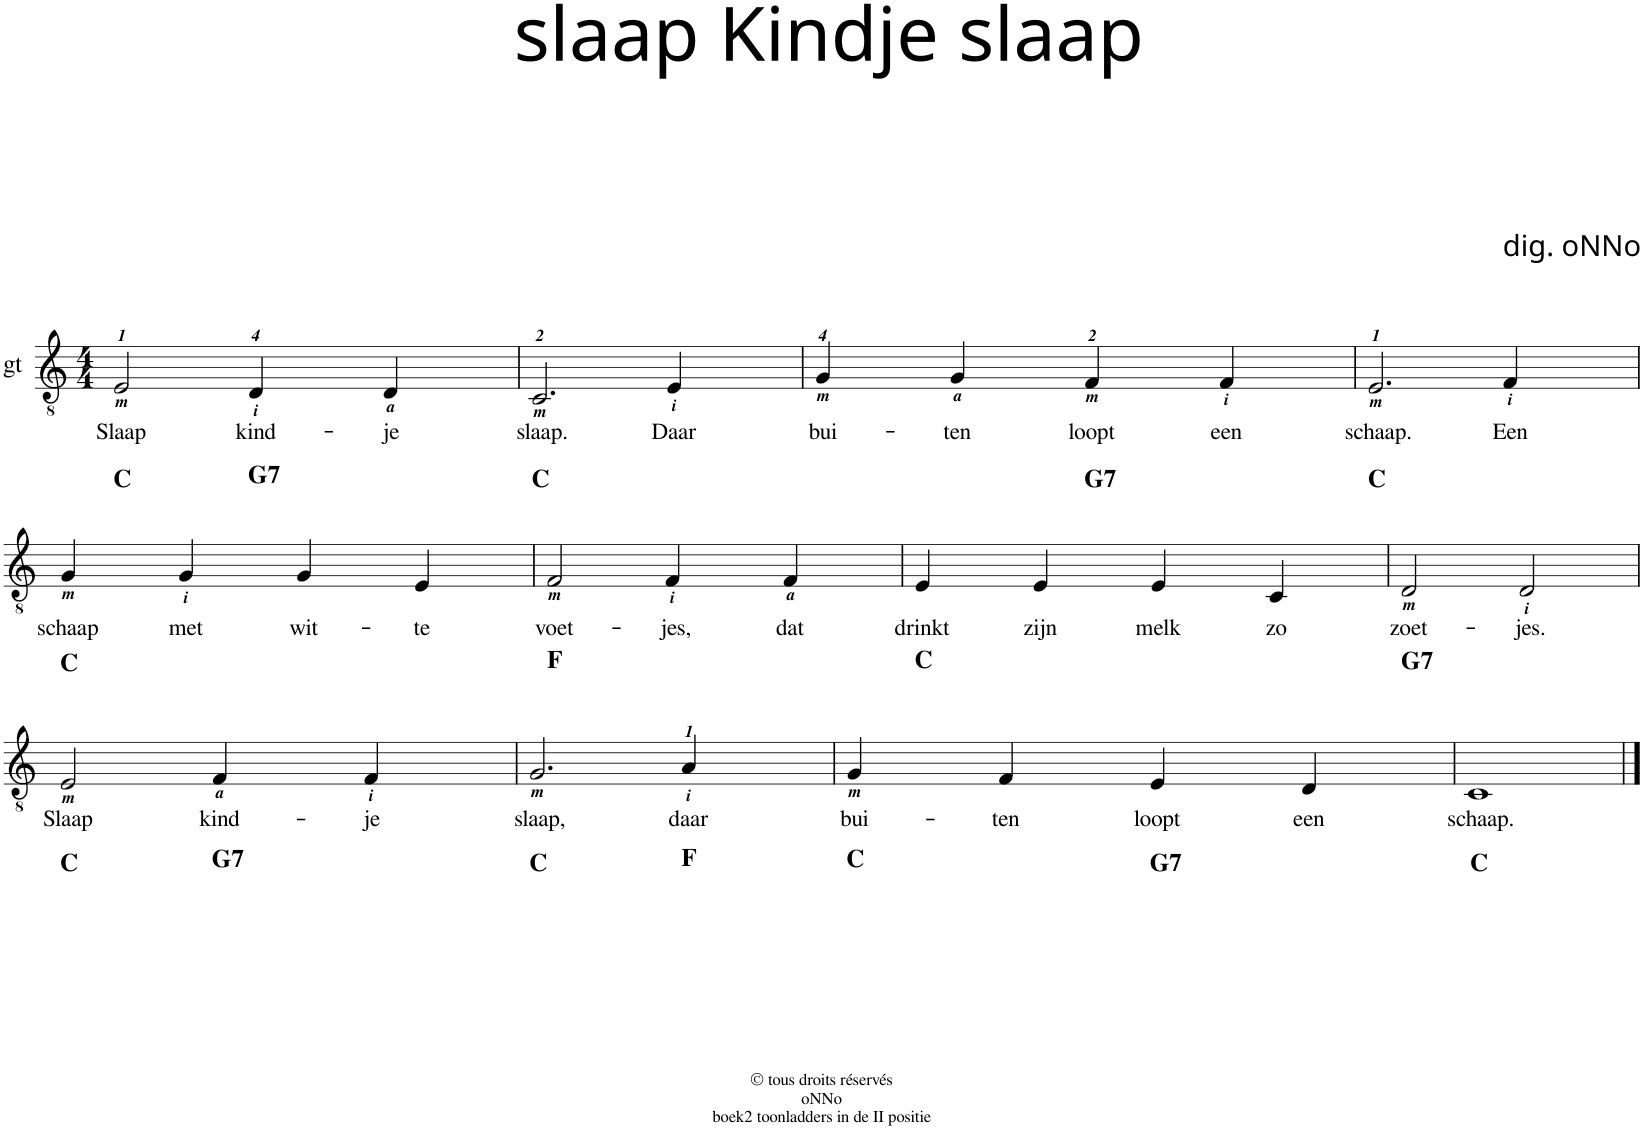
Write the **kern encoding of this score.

**kern	**text
*part1	*part1
*staff1	*staff1
*I"gt	*
*clefGv2	*
*k[]	*
*M4/4	*
=1	=1
!LO:TX:b:B:t=C	!
!	!LO:LY:b
2E</	-Slaap
!LO:TX:b:B:t=G7	!
!	!LO:LY:b
4D</	-kind-
!	!LO:LY:b
4D</	-je
=2	=2
!LO:TX:b:B:t=C	!
!	!LO:LY:b
2.C</	-slaap.
!	!LO:LY:b
4E</	-Daar
=3	=3
!	!LO:LY:b
4G</	-bui-
!	!LO:LY:b
4G</	-ten
!LO:TX:b:B:t=G7	!
!	!LO:LY:b
4F</	-loopt
!	!LO:LY:b
4F</	-een
=4	=4
!LO:TX:b:B:t=C	!
!	!LO:LY:b
2.E</	-schaap.
!	!LO:LY:b
4F</	-Een
!!LO:LB:g=z
=5	=5
!LO:TX:b:B:t=C	!
!	!LO:LY:b
4G</	-schaap
!	!LO:LY:b
4G</	-met
!	!LO:LY:b
4G/	-wit-
!	!LO:LY:b
4E/	-te
=6	=6
!LO:TX:b:B:t=F	!
!	!LO:LY:b
2F</	-voet-
!	!LO:LY:b
4F</	-jes,
!	!LO:LY:b
4F</	-dat
=7	=7
!LO:TX:b:B:t=C	!
!	!LO:LY:b
4E/	-drinkt
!	!LO:LY:b
4E/	-zijn
!	!LO:LY:b
4E/	-melk
!	!LO:LY:b
4C/	-zo
=8	=8
!LO:TX:b:B:t=G7	!
!	!LO:LY:b
2D</	-zoet-
!	!LO:LY:b
2D</	-jes.
!!LO:LB:g=z
=9	=9
!LO:TX:b:B:t=C	!
!	!LO:LY:b
2E</	-Slaap
!LO:TX:b:B:t=G7	!
!	!LO:LY:b
4F</	-kind-
!	!LO:LY:b
4F</	-je
=10	=10
!LO:TX:b:B:t=C	!
!	!LO:LY:b
2.G</	-slaap,
!LO:TX:b:B:t=F	!
!	!LO:LY:b
4A</	-daar
=11	=11
!LO:TX:b:B:t=C	!
!	!LO:LY:b
4G</	-bui-
!	!LO:LY:b
4F/	-ten
!LO:TX:b:B:t=G7	!
!	!LO:LY:b
4E/	-loopt
!	!LO:LY:b
4D/	-een
=12	=12
!LO:TX:b:B:t=C	!
!	!LO:LY:b
1C	-schaap.
==	==
*-	*-
